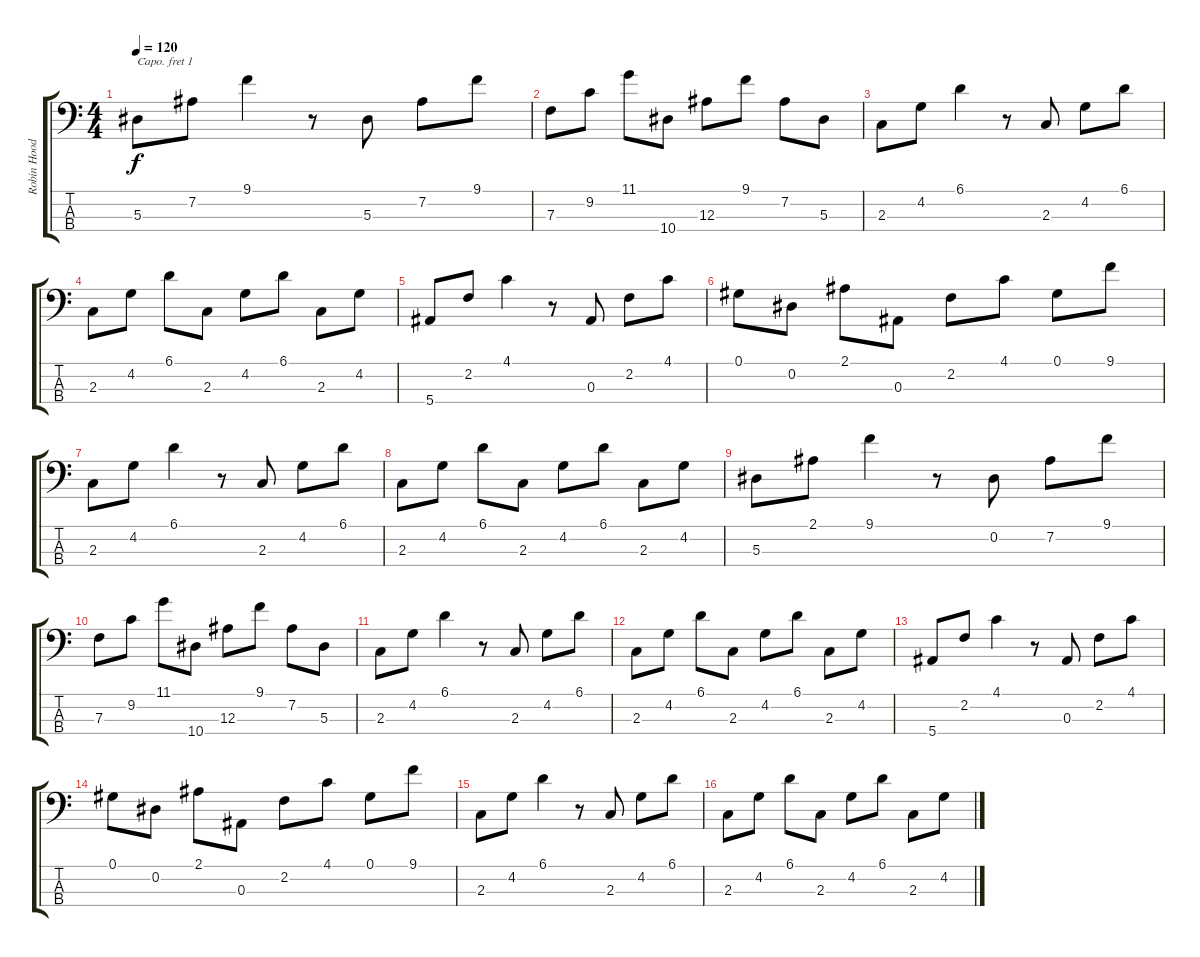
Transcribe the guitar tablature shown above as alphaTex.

\track ("Robin Hood" "Robin Hood") {instrument acousticbass}
\staff {score tabs}
\capo 1
\tuning (G2 D2 A1 E1) {hide}
\ts (4 4)
\tempo 120
\clef f4
\ks c
5.3.8{dy f} 7.2.8 9.1.4 r.8 5.3.8 7.2.8 9.1.8 |
7.3.8 9.2.8 11.1.8 10.4.8 12.3.8 9.1.8 7.2.8 5.3.8 |
2.3.8 4.2.8 6.1.4 r.8 2.3.8 4.2.8 6.1.8 |
2.3.8 4.2.8 6.1.8 2.3.8 4.2.8 6.1.8 2.3.8 4.2.8 |
5.4.8 2.2.8 4.1.4 r.8 0.3.8 2.2.8 4.1.8 |
0.1.8 0.2.8 2.1.8 0.3.8 2.2.8 4.1.8 0.1.8 9.1.8 |
2.3.8 4.2.8 6.1.4 r.8 2.3.8 4.2.8 6.1.8 |
2.3.8 4.2.8 6.1.8 2.3.8 4.2.8 6.1.8 2.3.8 4.2.8 |
5.3.8 2.1.8 9.1.4 r.8 0.2.8 7.2.8 9.1.8 |
7.3.8 9.2.8 11.1.8 10.4.8 12.3.8 9.1.8 7.2.8 5.3.8 |
2.3.8 4.2.8 6.1.4 r.8 2.3.8 4.2.8 6.1.8 |
2.3.8 4.2.8 6.1.8 2.3.8 4.2.8 6.1.8 2.3.8 4.2.8 |
5.4.8 2.2.8 4.1.4 r.8 0.3.8 2.2.8 4.1.8 |
0.1.8 0.2.8 2.1.8 0.3.8 2.2.8 4.1.8 0.1.8 9.1.8 |
2.3.8 4.2.8 6.1.4 r.8 2.3.8 4.2.8 6.1.8 |
2.3.8 4.2.8 6.1.8 2.3.8 4.2.8 6.1.8 2.3.8 4.2.8
